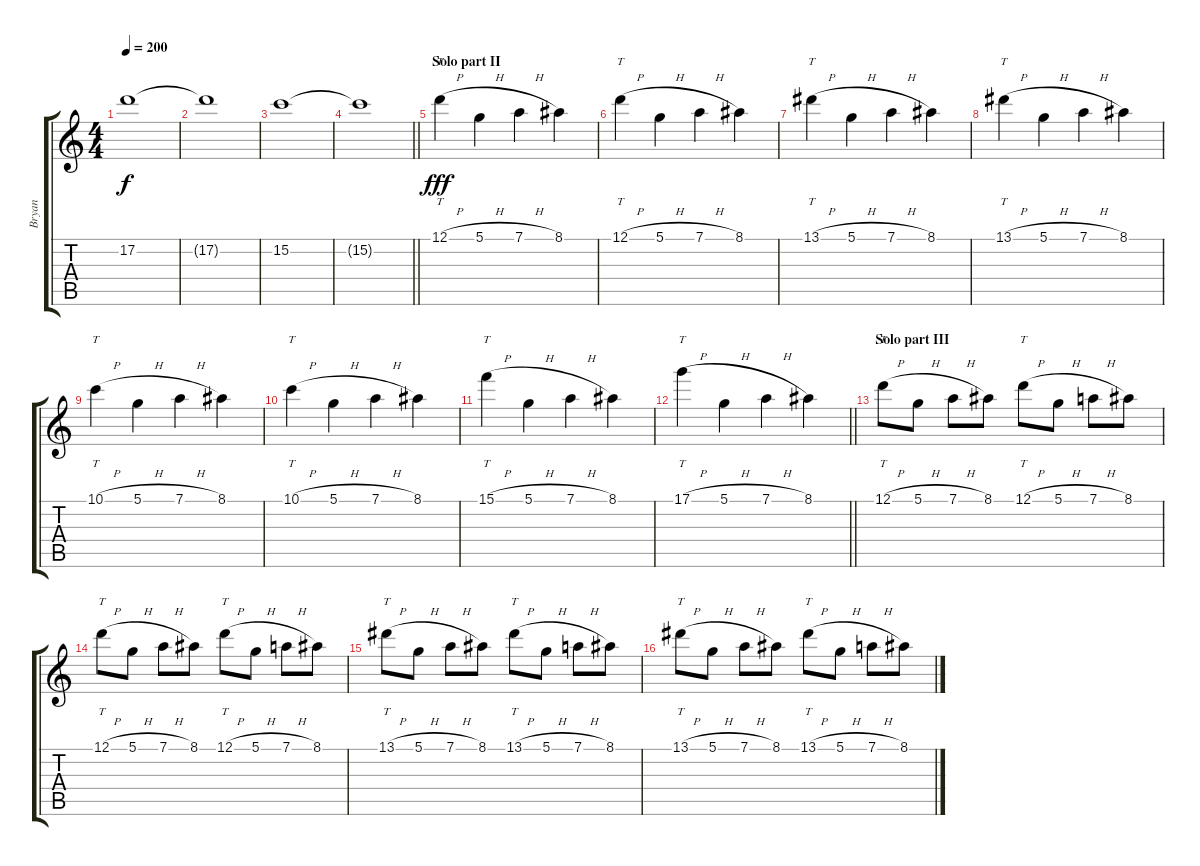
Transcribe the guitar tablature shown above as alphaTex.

\track ("Bryan " "Bryan ") {instrument distortionguitar}
\staff {score tabs}
\tuning (D4 A3 F3 C3 G2 C2) {hide}
\ts (4 4)
\tempo 200
\clef g2
\ks c
17.2.1{dy f} |
17.2{t}.1 |
15.2.1 |
\barLineRight lightlight
15.2{t}.1 |
\section ("" "Solo part II")
12.1{h}.4{tt dy fff} 5.1{h}.4 7.1{h}.4 8.1.4 |
12.1{h}.4{tt} 5.1{h}.4 7.1{h}.4 8.1.4 |
13.1{h}.4{tt} 5.1{h}.4 7.1{h}.4 8.1.4 |
13.1{h}.4{tt} 5.1{h}.4 7.1{h}.4 8.1.4 |
10.1{h}.4{tt} 5.1{h}.4 7.1{h}.4 8.1.4 |
10.1{h}.4{tt} 5.1{h}.4 7.1{h}.4 8.1.4 |
15.1{h}.4{tt} 5.1{h}.4 7.1{h}.4 8.1.4 |
\barLineRight lightlight
17.1{h}.4{tt} 5.1{h}.4 7.1{h}.4 8.1.4 |
\section ("" "Solo part III")
12.1{h}.8{tt} 5.1{h}.8 7.1{h}.8 8.1.8 12.1{h}.8{tt} 5.1{h}.8 7.1{h}.8 8.1.8 |
12.1{h}.8{tt} 5.1{h}.8 7.1{h}.8 8.1.8 12.1{h}.8{tt} 5.1{h}.8 7.1{h}.8 8.1.8 |
13.1{h}.8{tt} 5.1{h}.8 7.1{h}.8 8.1.8 13.1{h}.8{tt} 5.1{h}.8 7.1{h}.8 8.1.8 |
13.1{h}.8{tt} 5.1{h}.8 7.1{h}.8 8.1.8 13.1{h}.8{tt} 5.1{h}.8 7.1{h}.8 8.1.8
